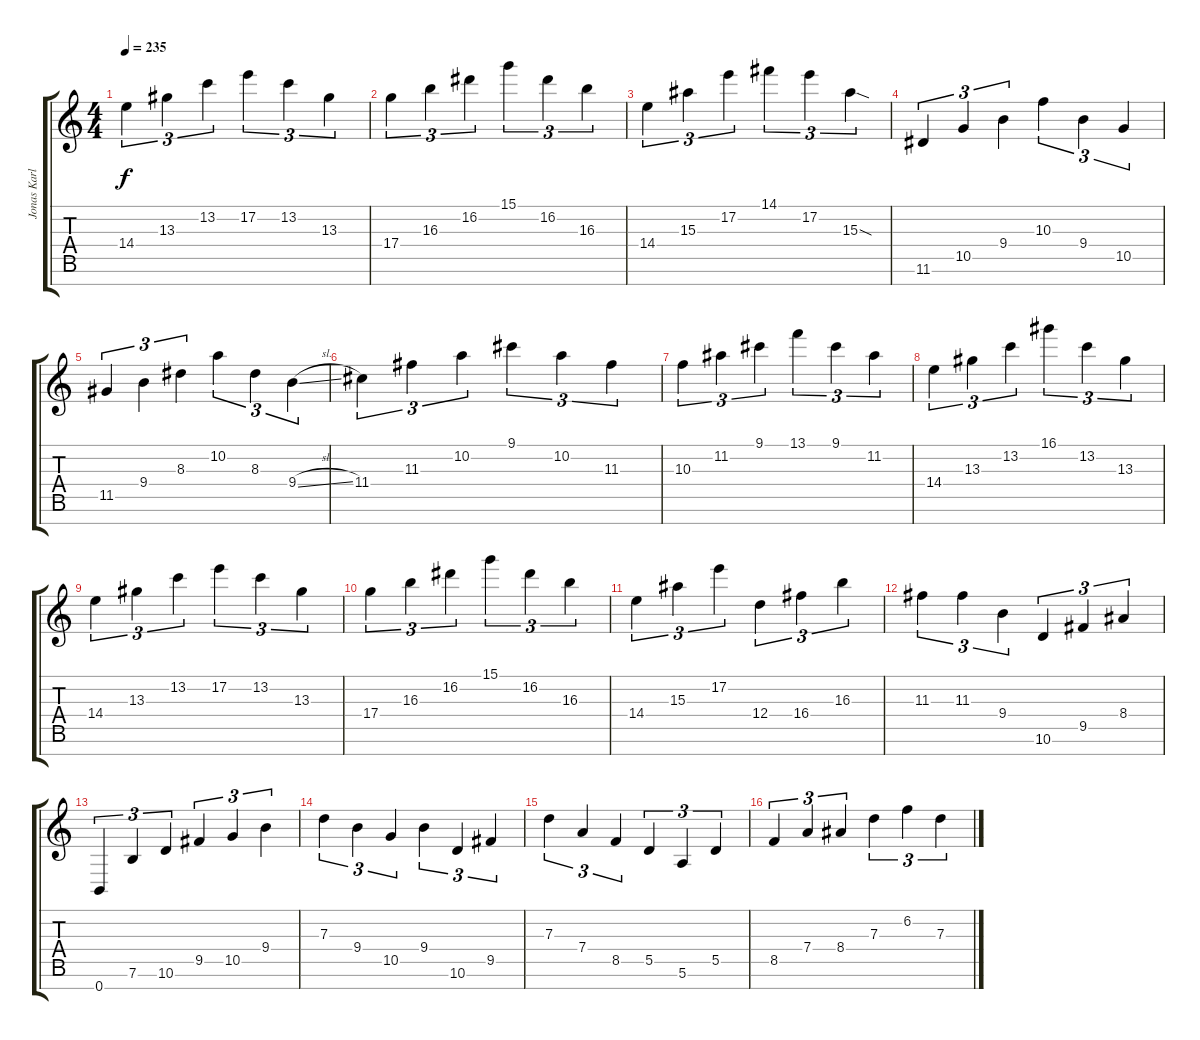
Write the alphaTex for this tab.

\track ("Jonas Karlsson" "Jonas Karl") {instrument distortionguitar}
\staff {score tabs}
\tuning (E4 B3 G3 D3 A2 E2 B1) {hide}
\ts (4 4)
\tempo 235
\clef g2
\ks c
14.4.4{tu (3 2) dy f} 13.3.4{tu (3 2)} 13.2.4{tu (3 2)} 17.2.4{tu (3 2)} 13.2.4{tu (3 2)} 13.3.4{tu (3 2)} |
17.4.4{tu (3 2)} 16.3.4{tu (3 2)} 16.2.4{tu (3 2)} 15.1.4{tu (3 2)} 16.2.4{tu (3 2)} 16.3.4{tu (3 2)} |
14.4.4{tu (3 2)} 15.3.4{tu (3 2)} 17.2.4{tu (3 2)} 14.1.4{tu (3 2)} 17.2.4{tu (3 2)} 15.3{sod}.4{tu (3 2)} |
11.6.4{tu (3 2)} 10.5.4{tu (3 2)} 9.4.4{tu (3 2)} 10.3.4{tu (3 2)} 9.4.4{tu (3 2)} 10.5.4{tu (3 2)} |
11.5.4{tu (3 2)} 9.4.4{tu (3 2)} 8.3.4{tu (3 2)} 10.2.4{tu (3 2)} 8.3.4{tu (3 2)} 9.4{sl}.4{tu (3 2)} |
11.4.4{tu (3 2)} 11.3.4{tu (3 2)} 10.2.4{tu (3 2)} 9.1.4{tu (3 2)} 10.2.4{tu (3 2)} 11.3.4{tu (3 2)} |
10.3.4{tu (3 2)} 11.2.4{tu (3 2)} 9.1.4{tu (3 2)} 13.1.4{tu (3 2)} 9.1.4{tu (3 2)} 11.2.4{tu (3 2)} |
14.4.4{tu (3 2)} 13.3.4{tu (3 2)} 13.2.4{tu (3 2)} 16.1.4{tu (3 2)} 13.2.4{tu (3 2)} 13.3.4{tu (3 2)} |
14.4.4{tu (3 2)} 13.3.4{tu (3 2)} 13.2.4{tu (3 2)} 17.2.4{tu (3 2)} 13.2.4{tu (3 2)} 13.3.4{tu (3 2)} |
17.4.4{tu (3 2)} 16.3.4{tu (3 2)} 16.2.4{tu (3 2)} 15.1.4{tu (3 2)} 16.2.4{tu (3 2)} 16.3.4{tu (3 2)} |
14.4.4{tu (3 2)} 15.3.4{tu (3 2)} 17.2.4{tu (3 2)} 12.4.4{tu (3 2)} 16.4.4{tu (3 2)} 16.3.4{tu (3 2)} |
11.3.4{tu (3 2)} 11.3.4{tu (3 2)} 9.4.4{tu (3 2)} 10.6.4{tu (3 2)} 9.5.4{tu (3 2)} 8.4.4{tu (3 2)} |
0.7.4{tu (3 2)} 7.6.4{tu (3 2)} 10.6.4{tu (3 2)} 9.5.4{tu (3 2)} 10.5.4{tu (3 2)} 9.4.4{tu (3 2)} |
7.3.4{tu (3 2)} 9.4.4{tu (3 2)} 10.5.4{tu (3 2)} 9.4.4{tu (3 2)} 10.6.4{tu (3 2)} 9.5.4{tu (3 2)} |
7.3.4{tu (3 2)} 7.4.4{tu (3 2)} 8.5.4{tu (3 2)} 5.5.4{tu (3 2)} 5.6.4{tu (3 2)} 5.5.4{tu (3 2)} |
8.5.4{tu (3 2)} 7.4.4{tu (3 2)} 8.4.4{tu (3 2)} 7.3.4{tu (3 2)} 6.2.4{tu (3 2)} 7.3.4{tu (3 2)}
